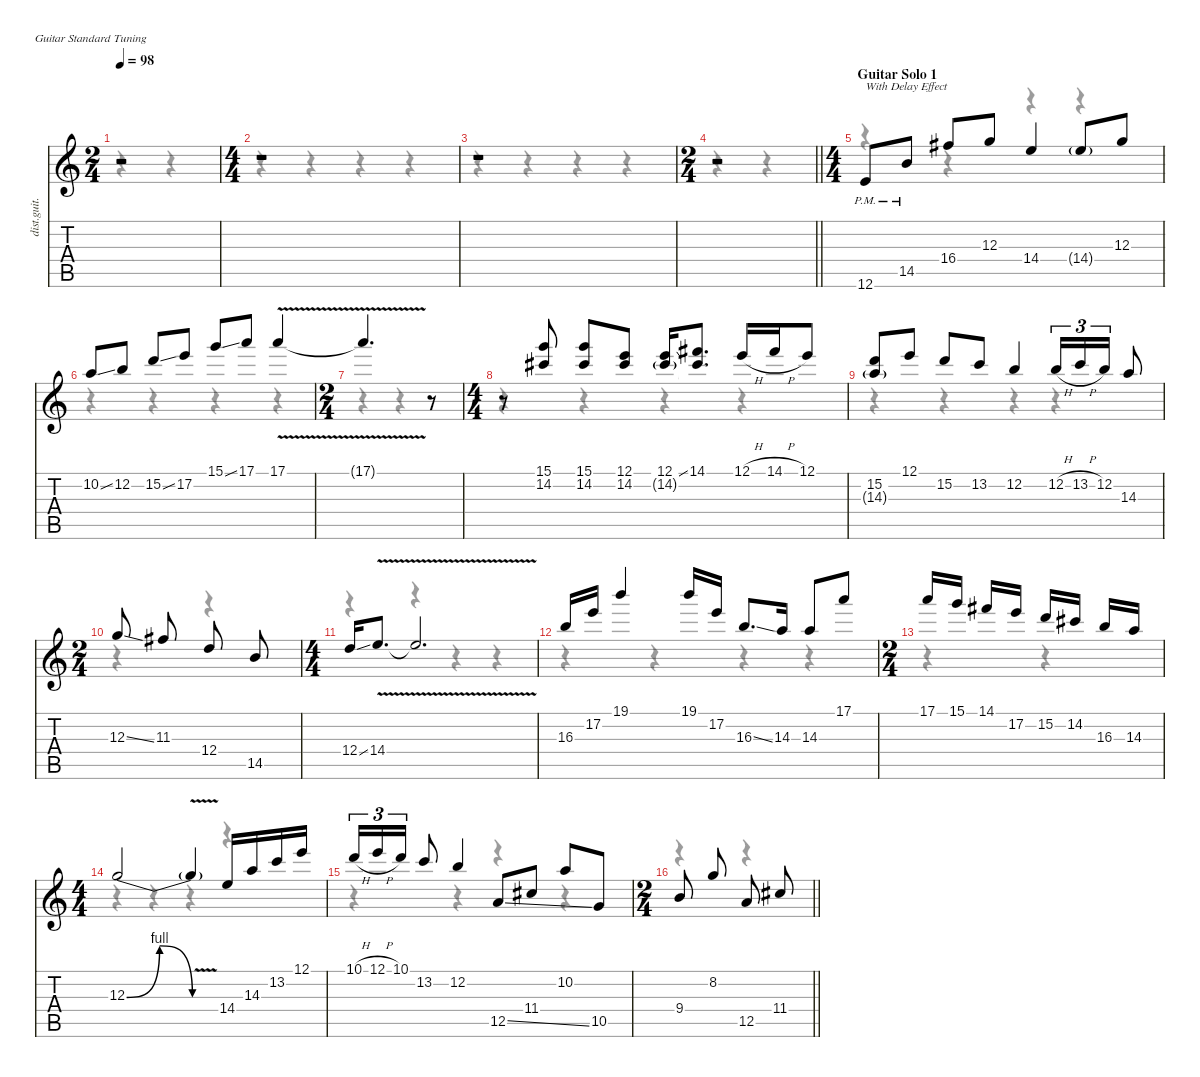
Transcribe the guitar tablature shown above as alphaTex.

\defaultSystemsLayout 4
\hideDynamics
\bracketExtendMode nobrackets
\otherSystemsTrackNameOrientation horizontal
\track ("Kirk Hammett" "dist.guit.") {instrument distortionguitar}
\staff {score tabs}
\tuning (E4 B3 G3 D3 A2 E2)
\voice
\ts (2 4)
\beaming (8 1 1 1 1)
\tempo 98
\clef g2
\ks c
r.2{dy f beam Up} |
\ts (4 4)
\beaming (8 2 2 2 2)
r.1{beam Up} |
r.1{beam Up} |
\ts (2 4)
\beaming (8 1 1 1 1)
\barLineRight lightlight
r.2{beam Up} |
\ts (4 4)
\beaming (8 2 2 2 2)
\section ("" "Guitar Solo 1")
12.6{pm}.8{txt "With Delay Effect" beam Up} 14.5{pm}.8{beam Up} 16.4{acc #}.8{beam Up} 12.3.8{beam Up} 14.4.4{beam Up} 14.4{g}.8{beam Up} 12.3.8{beam Up} |
10.2{ss}.8{beam Up} 12.2.8{beam Up} 15.2{ss}.8{beam Up} 17.2.8{beam Up} 15.1{ss}.8{beam Up} 17.1.8{beam Up} 17.1{v}.4{beam Up} |
\ts (2 4)
\beaming (8 1 1 1 1)
17.1{v t}.4{d beam Up} r.8{beam Up} |
\ts (4 4)
\beaming (8 2 2 2 2)
r.8{beam Up} (15.1 14.2{acc #}).8{dy fff beam Up} (15.1 14.2{acc #}).8{beam Up} (12.1 14.2{acc #}).8{dy f beam Up} (12.1{ss} 14.2{g acc #}).16{beam Up} (14.1{acc #} 14.2{t acc #}).8{d beam Up} 12.1{h}.16{beam Up} 14.1{h acc #}.16{beam Up} 12.1.8{beam Up} |
(15.2 14.3{g}).8{beam Up} 12.1.8{beam Up} 15.2.8{beam Up} 13.2.8{beam Up} 12.2.4{beam Up} 12.2{h}.16{tu (3 2) beam Up} 13.2{h}.16{tu (3 2) beam Up} 12.2.16{tu (3 2) beam Up} 14.3.8{beam Up} |
\ts (2 4)
\beaming (8 1 1 1 1)
12.3{ss}.8{beam Up} 11.3{acc #}.8{beam Up} 12.4.8{beam Up} 14.5.8{beam Up} |
\ts (4 4)
\beaming (8 2 2 2 2)
12.4{ss}.16{beam Up} 14.4{v}.8{d beam Up} 14.4{v t}.2{d beam Up} |
16.3.16{beam Up} 17.2.16{beam Up} 19.1.4{beam Up} 19.1.16{beam Up} 17.2.16{beam Up} 16.3{ss}.8{d beam Up} 14.3.16{beam Up} 14.3.8{beam Up} 17.1.8{beam Up} |
\ts (2 4)
\beaming (8 1 1 1 1)
17.1.16{beam Up} 15.1.16{beam Up} 14.1{acc #}.16{beam Up} 17.2.16{beam Up} 15.2.16{beam Up} 14.2{acc #}.16{beam Up} 16.3.16{beam Up} 14.3.16{beam Up} |
\ts (4 4)
\beaming (8 2 2 2 2)
12.3{be (bendrelease 0 0 30 4 30 4 60 0)}.2{beam Up} 12.3{v t}.4{beam Up} 14.4.16{beam Up} 14.3.16{beam Up} 13.2.16{beam Up} 12.1.16{beam Up} |
10.1{h}.16{tu (3 2) beam Up} 12.1{h}.16{tu (3 2) beam Up} 10.1.16{tu (3 2) beam Up} 13.2.8{beam Up} 12.2.4{beam Up} 12.5{ss}.8{beam Up} 11.4{acc #}.8{beam Up} 10.2.8{beam Up} 10.5.8{beam Up} |
\ts (2 4)
\beaming (8 1 1 1 1)
\barLineRight lightlight
9.4.8{beam Up} 8.2.8{beam Up} 12.5.8{beam Up} 11.4{acc #}.8{beam Up}
\voice
\clef g2
\ottava regular
\simile none
\ks c
r.4{dy mf beam Down} r.4{beam Down} |
r.4{beam Down} r.4{beam Down} r.4{beam Down} r.4{beam Down} |
r.4{beam Down} r.4{beam Down} r.4{beam Down} r.4{beam Down} |
\barLineRight lightlight
r.4{beam Down} r.4{beam Down} |
r.4{beam Down} r.4{beam Down} r.4{beam Down} r.4{beam Down} |
r.4{beam Down} r.4{beam Down} r.4{beam Down} r.4{beam Down} |
r.4{beam Down} r.4{beam Down} |
r.4{beam Down} r.4{beam Down} r.4{beam Down} r.4{beam Down} |
r.4{beam Down} r.4{beam Down} r.4{beam Down} r.4{beam Down} |
r.4{beam Down} r.4{beam Down} |
r.4{beam Down} r.4{beam Down} r.4{beam Down} r.4{beam Down} |
r.4{beam Down} r.4{beam Down} r.4{beam Down} r.4{beam Down} |
r.4{beam Down} r.4{beam Down} |
r.4{beam Down} r.4{beam Down} r.4{beam Down} r.4{beam Down} |
r.4{beam Down} r.4{beam Down} r.4{beam Down} r.4{beam Down} |
\barLineRight lightlight
r.4{beam Down} r.4{beam Down}
